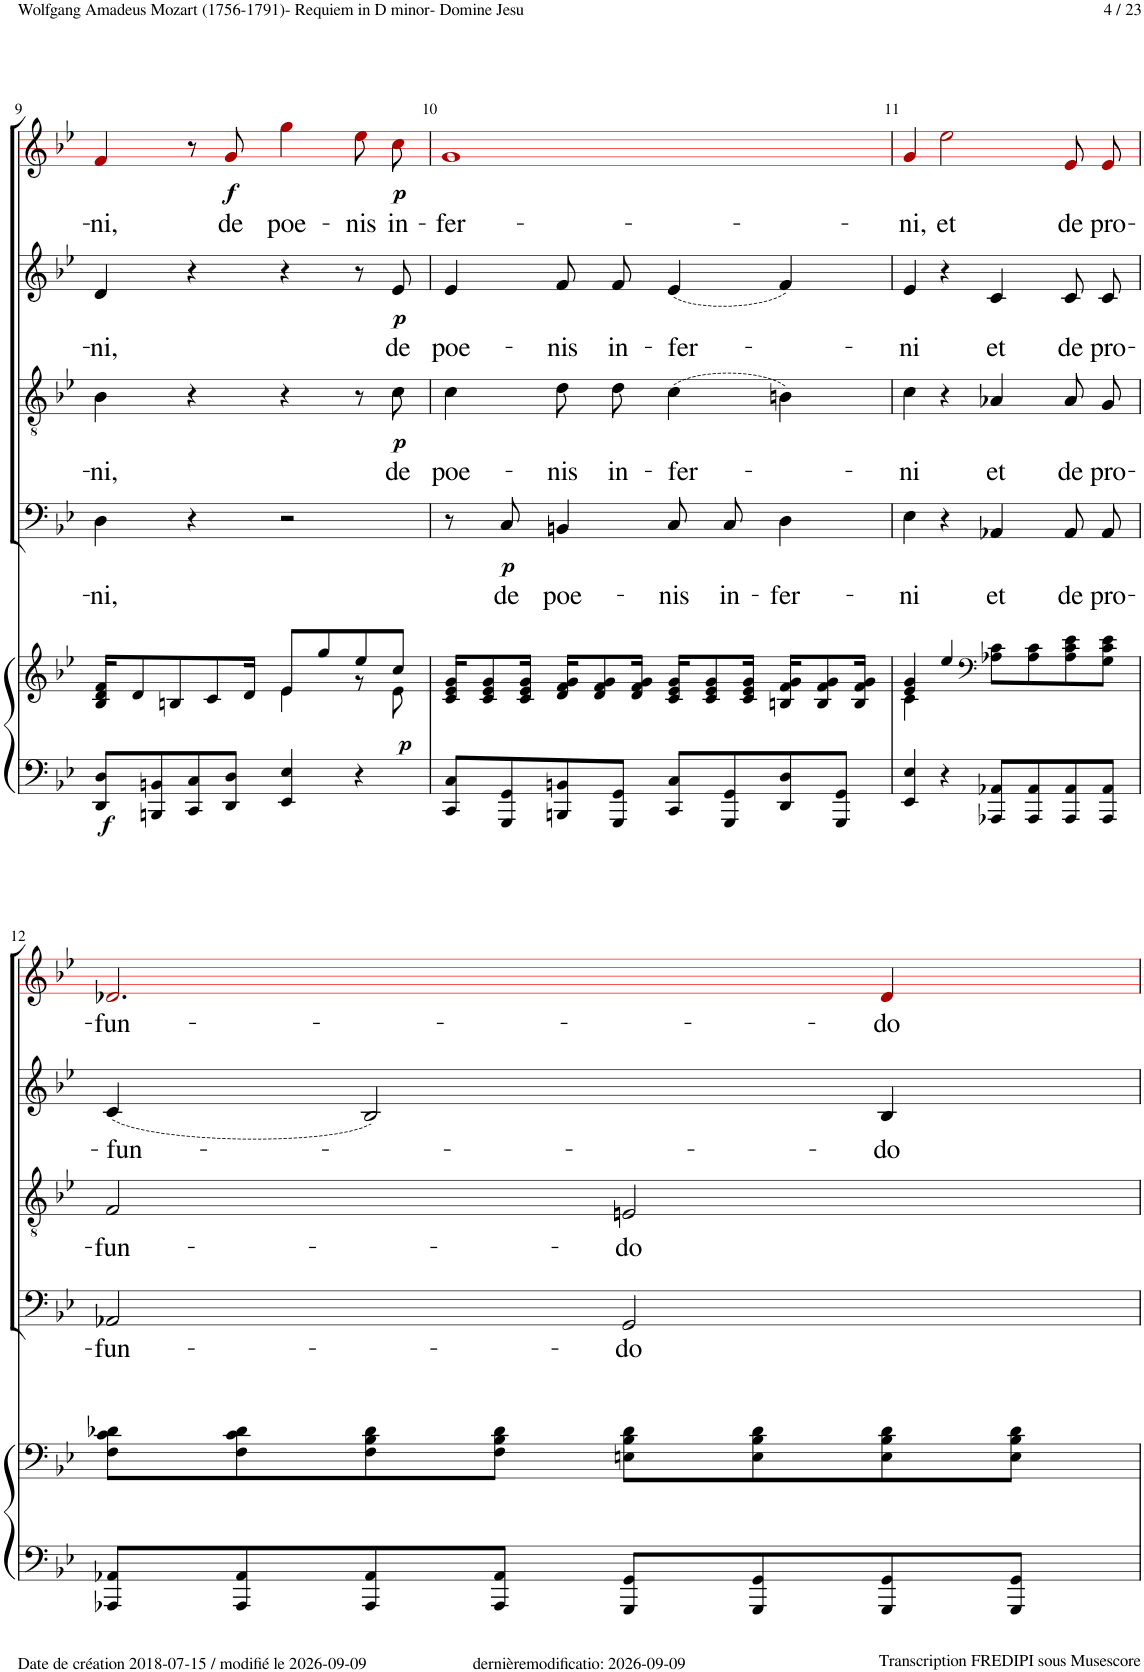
**kern	**kern	**dynam	**kern	**text	**dynam	**kern	**text	**dynam	**kern	**text	**dynam	**kern	**text	**dynam
*part5	*part5	*part5	*part4	*part4	*part4	*part3	*part3	*part3	*part2	*part2	*part2	*part1	*part1	*part1
*staff6	*staff5	*staff5/6	*staff4	*staff4	*staff4	*staff3	*staff3	*staff3	*staff2	*staff2	*staff2	*staff1	*staff1	*staff1
*I"Piano	*	*	*I"Bass	*	*	*I"Tenor	*	*	*I"Alto	*	*	*I"Soprano	*	*
*I'Pno	*	*	*	*	*	*	*	*	*	*	*	*	*	*
!!LO:PB:g=z
*clefF4	*clefG2	*	*clefF4	*	*	*clefGv2	*	*	*clefG2	*	*	*clefG2	*	*
*	*	*	*	*	*	*	*	*	*	*	*	*ITrd1c2	*	*
*k[b-e-]	*k[b-e-]	*	*k[b-e-]	*	*	*k[b-e-]	*	*	*k[b-e-]	*	*	*k[b-e-]	*	*
*M4/4	*M4/4	*	*M4/4	*	*	*M4/4	*	*	*M4/4	*	*	*M4/4	*	*
*met(c)	*met(c)	*	*met(c)	*	*	*met(c)	*	*	*met(c)	*	*	*met(c)	*	*
=9	=9	=9	=9	=9	=9	=9	=9	=9	=9	=9	=9	=9	=9	=9
*	*^	*	*	*	*	*	*	*	*	*	*	*	*	*
!	!	!	!LO:DY:b=2	!	!LO:LY:b	!	!	!LO:LY:b	!	!	!LO:LY:b	!	!	!LO:LY:b	!
8DD/ 8D/L	16B-/ 16d/ 16f/KL	2ryy	f	4D!\	-ni,	.	4B-!\	ni,	.	4d!/	-ni,	.	4f!i/	-ni,	.
.	8d/	.	.	.	.	.	.	.	.	.	.	.	.	.	.
8BBBn/ 8BBn/	.	.	.	.	.	.	.	.	.	.	.	.	.	.	.
.	8Bn/	.	.	.	.	.	.	.	.	.	.	.	.	.	.
8CC/ 8C/	.	.	.	4r	.	.	4r	.	.	4r	.	.	8r	.	.
.	8c/	.	.	.	.	.	.	.	.	.	.	.	.	.	.
!	!	!	!	!	!	!	!	!	!	!	!	!	!	!LO:LY:b	!LO:DY:b
8DD/ 8D/J	.	.	.	.	.	.	.	.	.	.	.	.	8g!i/	de	f
.	16d/Jk	.	.	.	.	.	.	.	.	.	.	.	.	.	.
!	!	!	!	!	!	!	!	!	!	!	!	!	!	!LO:LY:b	!
4EE-/ 4E-/	8e-/L	4e-\	.	2r	.	.	4r	.	.	4r	.	.	4gg!i\	poe-	.
.	8gg/	.	.	.	.	.	.	.	.	.	.	.	.	.	.
!	!	!	!	!	!	!	!	!	!	!	!	!	!	!LO:LY:b	!
4r	8ee-/	8r	.	.	.	.	8r	.	.	8r	.	.	8ee-!i\L	-nis	.
!	!	!	!LO:DY:b	!	!	!	!	!LO:LY:b	!LO:DY:b	!	!LO:LY:b	!LO:DY:b	!	!LO:LY:b	!LO:DY:b
.	8cc/J	8e-\	p	.	.	.	8c!\	de	p	8e-!/	de	p	8cc!i\J	in-	p
=10	=10	=10	=10	=10	=10	=10	=10	=10	=10	=10	=10	=10	=10	=10	=10
!	!	!	!	!	!	!	!	!LO:LY:b	!	!	!LO:LY:b	!	!	!LO:LY:b	!
*	*v	*v	*	*	*	*	*	*	*	*	*	*	*	*	*
8CC/ 8C/L	16c/ 16e-/ 16g/KL	.	8r	.	.	4c!\	poe-	.	4e-!/	poe-	.	1g!i	-fer-	.
.	8c/ 8e-/ 8g/	.	.	.	.	.	.	.	.	.	.	.	.	.
!	!	!	!	!LO:LY:b	!LO:DY:b	!	!	!	!	!	!	!	!	!
8GGG/ 8GG/	.	.	8C!/	de	p	.	.	.	.	.	.	.	.	.
.	16c/ 16e-/ 16g/Jk	.	.	.	.	.	.	.	.	.	.	.	.	.
!	!	!	!	!LO:LY:b	!	!	!LO:LY:b	!	!	!LO:LY:b	!	!	!	!
8BBBn/ 8BBn/	16d/ 16f/ 16g/KL	.	4BBn!/	poe-	.	8d!\L	-nis	.	8f!/L	-nis	.	.	.	.
.	8d/ 8f/ 8g/	.	.	.	.	.	.	.	.	.	.	.	.	.
!	!	!	!	!	!	!	!LO:LY:b	!	!	!LO:LY:b	!	!	!	!
8GGG/ 8GG/J	.	.	.	.	.	8d!\J	in-	.	8f!/J	in-	.	.	.	.
.	16d/ 16f/ 16g/Jk	.	.	.	.	.	.	.	.	.	.	.	.	.
!	!	!	!	!LO:LY:b	!	!	!LO:LY:b	!	!	!LO:LY:b	!	!	!	!
8CC/ 8C/L	16c/ 16e-/ 16g/KL	.	8C!/L	-nis	.	(4c!\	-fer-	.	(4e-!/	-fer-	.	.	.	.
.	8c/ 8e-/ 8g/	.	.	.	.	.	.	.	.	.	.	.	.	.
!	!	!	!	!LO:LY:b	!	!	!	!	!	!	!	!	!	!
8GGG/ 8GG/	.	.	8C!/J	in-	.	.	.	.	.	.	.	.	.	.
.	16c/ 16e-/ 16g/Jk	.	.	.	.	.	.	.	.	.	.	.	.	.
!	!	!	!	!LO:LY:b	!	!	!	!	!	!	!	!	!	!
8DD/ 8D/	16Bn/ 16f/ 16g/KL	.	4D!\	-fer-	.	4Bn!\)	.	.	4f!/)	.	.	.	.	.
.	8B/ 8f/ 8g/	.	.	.	.	.	.	.	.	.	.	.	.	.
8GGG/ 8GG/J	.	.	.	.	.	.	.	.	.	.	.	.	.	.
.	16B/ 16f/ 16g/Jk	.	.	.	.	.	.	.	.	.	.	.	.	.
=11	=11	=11	=11	=11	=11	=11	=11	=11	=11	=11	=11	=11	=11	=11
*	*^	*	*	*	*	*	*	*	*	*	*	*	*	*
!	!	!	!	!	!LO:LY:b	!	!	!LO:LY:b	!	!	!LO:LY:b	!	!	!LO:LY:b	!
4EE-/ 4E-/	4e-/ 4g/	4c\	.	4E-!\	-ni	.	4c!\	-ni	.	4e-!/	-ni	.	4g'~!i/	-ni,	.
!	!	!	!	!	!	!	!	!	!	!	!	!	!	!LO:LY:b	!
4r	4ee-/	2.ryy	.	4r	.	.	4r	.	.	4r	.	.	2ee-!i\	et	.
*	*clefF4	*	*	*	*	*	*	*	*	*	*	*	*	*	*
!	!	!	!	!	!LO:LY:b	!	!	!LO:LY:b	!	!	!LO:LY:b	!	!	!	!
8AAA-X/ 8AA-X/L	8A-X\ 8c\L	.	.	4AA-X!/	et	.	4A-X!/	et	.	4c!/	et	.	.	.	.
8AAA-/ 8AA-/	8A-\ 8c\	.	.	.	.	.	.	.	.	.	.	.	.	.	.
!	!	!	!	!	!LO:LY:b	!	!	!LO:LY:b	!	!	!LO:LY:b	!	!	!LO:LY:b	!
8AAA-/ 8AA-/	8A-\ 8c\ 8e-\	.	.	8AA-!/L	de	.	8A-!/L	de	.	8c!/L	de	.	8e-!i/L	de	.
!	!	!	!	!	!LO:LY:b	!	!	!LO:LY:b	!	!	!LO:LY:b	!	!	!LO:LY:b	!
8AAA-/ 8AA-/J	8G\ 8c\ 8e-\J	.	.	8AA-!/J	pro-	.	8G!/J	pro-	.	8c!/J	pro-	.	8e-!i/J	pro-	.
*	*v	*v	*	*	*	*	*	*	*	*	*	*	*	*	*
!!LO:LB:g=z
=12	=12	=12	=12	=12	=12	=12	=12	=12	=12	=12	=12	=12	=12	=12
!	!	!	!	!LO:LY:b	!	!	!LO:LY:b	!	!	!LO:LY:b	!	!	!LO:LY:b	!
8AAA-X/ 8AA-X/L	8F\ 8c\ 8d-X\L	.	2AA-X!/	-fun-	.	2F!/	-fun-	.	(4c!/	-fun-	.	2.d-X!i/	-fun-	.
8AAA-/ 8AA-/	8F\ 8c\ 8d-\	.	.	.	.	.	.	.	.	.	.	.	.	.
8AAA-/ 8AA-/	8F\ 8B-\ 8d-\	.	.	.	.	.	.	.	2B-!/)	.	.	.	.	.
8AAA-/ 8AA-/J	8F\ 8B-\ 8d-\J	.	.	.	.	.	.	.	.	.	.	.	.	.
!	!	!	!	!LO:LY:b	!	!	!LO:LY:b	!	!	!	!	!	!	!
8GGG/ 8GG/L	8En\ 8B-\ 8d-\L	.	2GG!/	-do	.	2En!/	-do	.	.	.	.	.	.	.
8GGG/ 8GG/	8E\ 8B-\ 8d-\	.	.	.	.	.	.	.	.	.	.	.	.	.
!	!	!	!	!	!	!	!	!	!	!LO:LY:b	!	!	!LO:LY:b	!
8GGG/ 8GG/	8E\ 8B-\ 8d-\	.	.	.	.	.	.	.	4B-!/	-do	.	4d-!i/	-do	.
8GGG/ 8GG/J	8E\ 8B-\ 8d-\J	.	.	.	.	.	.	.	.	.	.	.	.	.
=	=	=	=	=	=	=	=	=	=	=	=	=	=	=
*-	*-	*-	*-	*-	*-	*-	*-	*-	*-	*-	*-	*-	*-	*-
